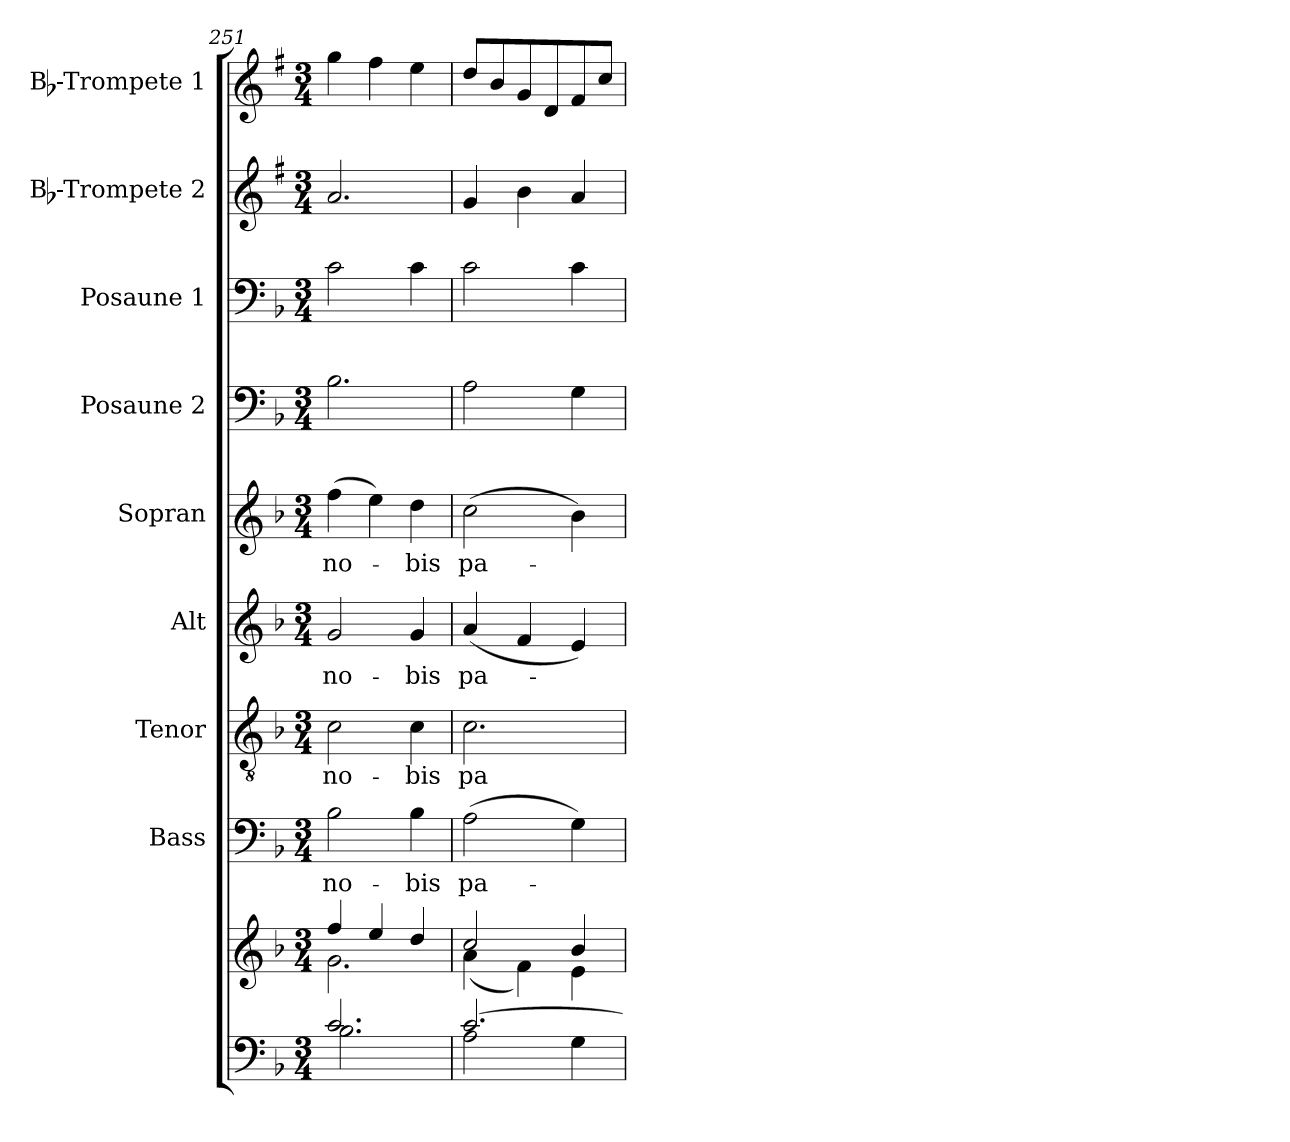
**kern	**kern	**kern	**text	**kern	**text	**kern	**text	**kern	**text	**kern	**kern	**kern	**kern
*part9	*part9	*part8	*part8	*part7	*part7	*part6	*part6	*part5	*part5	*part4	*part3	*part2	*part1
*staff10	*staff9	*staff8	*staff8	*staff7	*staff7	*staff6	*staff6	*staff5	*staff5	*staff4	*staff3	*staff2	*staff1
*	*	*I"Bass	*	*I"Tenor	*	*I"Alt	*	*I"Sopran	*	*I"Posaune 2	*I"Posaune 1	*I"Bb-Trompete 2	*I"Bb-Trompete 1
*	*	*I'B.	*	*I'T.	*	*I'A.	*	*I'S.	*	*I'Pos. 2	*I'Pos. 1	*I'Bb Trp. 2	*I'Bb Trp. 1
*clefF4	*clefG2	*clefF4	*	*clefGv2	*	*clefG2	*	*clefG2	*	*clefF4	*clefF4	*clefG2	*clefG2
*	*	*	*	*	*	*	*	*	*	*	*	*ITrd1c2	*ITrd1c2
*k[b-]	*k[b-]	*k[b-]	*	*k[b-]	*	*k[b-]	*	*k[b-]	*	*k[b-]	*k[b-]	*k[b-]	*k[b-]
*F:	*F:	*F:	*	*F:	*	*F:	*	*F:	*	*F:	*F:	*F:	*F:
*M3/4	*M3/4	*M3/4	*	*M3/4	*	*M3/4	*	*M3/4	*	*M3/4	*M3/4	*M3/4	*M3/4
=251	=251	=251	=251	=251	=251	=251	=251	=251	=251	=251	=251	=251	=251
*^	*^	*	*	*	*	*	*	*	*	*	*	*	*
!	!	!	!	!	!LO:LY:b	!	!LO:LY:b	!	!LO:LY:b	!	!LO:LY:b	!	!	!	!
2.c/	2.B-\	4ff/	2.g\	2B-\	no-	2c\	no-	2g/	no-	(>4ff\	no-	2.B-\	2c\	2.g/	4ff\
.	.	4ee/	.	.	.	.	.	.	.	4ee\)	.	.	.	.	4ee\
!	!	!	!	!	!LO:LY:b	!	!LO:LY:b	!	!LO:LY:b	!	!LO:LY:b	!	!	!	!
.	.	4dd/	.	4B-\	-bis	4c\	-bis	4g/	-bis	4dd\	-bis	.	4c\	.	4dd\
!!LO:PB:g=z
=252	=252	=252	=252	=252	=252	=252	=252	=252	=252	=252	=252	=252	=252	=252	=252
!	!	!	!	!	!LO:LY:b	!	!LO:LY:b	!	!LO:LY:b	!	!LO:LY:b	!	!	!	!
[>2.c/	2A\	2cc/	(<4a\	(>2A\	pa-	2.c\	pa-	(<4a/	pa-	(>2cc\	pa-	2A\	2c\	4f/	8cc/L
.	.	.	.	.	.	.	.	.	.	.	.	.	.	.	8a/
.	.	.	4f\)	.	.	.	.	4f/	.	.	.	.	.	4a\	8f/
.	.	.	.	.	.	.	.	.	.	.	.	.	.	.	8c/
.	4G\	4b-/	4e\	4G\)	.	.	.	4e/)	.	4b-\)	.	4G\	4c\	4g/	8e/
.	.	.	.	.	.	.	.	.	.	.	.	.	.	.	8b-/J
*v	*v	*	*	*	*	*	*	*	*	*	*	*	*	*	*
*	*v	*v	*	*	*	*	*	*	*	*	*	*	*	*
=	=	=	=	=	=	=	=	=	=	=	=	=	=
*-	*-	*-	*-	*-	*-	*-	*-	*-	*-	*-	*-	*-	*-
